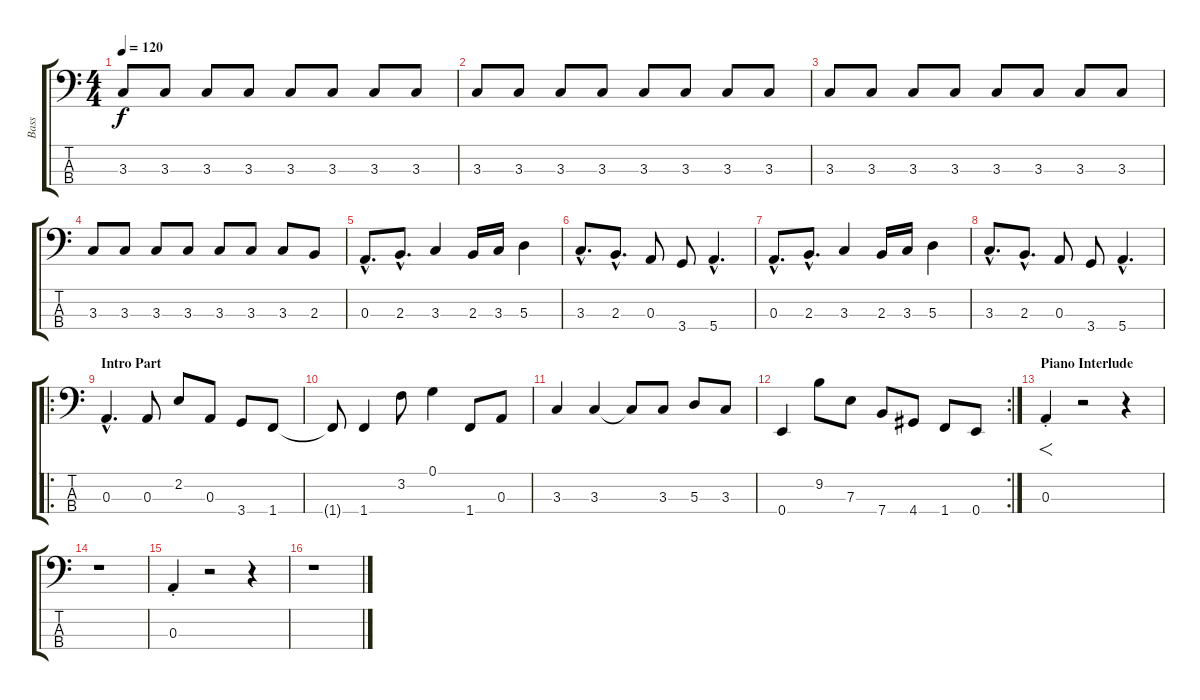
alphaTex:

\track ("Bass" "Bass") {instrument electricbassfinger}
\staff {score tabs}
\tuning (G2 D2 A1 E1) {hide}
\ts (4 4)
\tempo 120
\clef f4
\ks c
3.3.8{dy f} 3.3.8 3.3.8 3.3.8 3.3.8 3.3.8 3.3.8 3.3.8 |
3.3.8 3.3.8 3.3.8 3.3.8 3.3.8 3.3.8 3.3.8 3.3.8 |
3.3.8 3.3.8 3.3.8 3.3.8 3.3.8 3.3.8 3.3.8 3.3.8 |
3.3.8 3.3.8 3.3.8 3.3.8 3.3.8 3.3.8 3.3.8 2.3.8 |
0.3{hac}.8{d} 2.3{hac}.8{d} 3.3.4 2.3.16 3.3.16 5.3.4 |
3.3{hac}.8{d} 2.3{hac}.8{d} 0.3.8 3.4.8 5.4{hac}.4{d} |
0.3{hac}.8{d} 2.3{hac}.8{d} 3.3.4 2.3.16 3.3.16 5.3.4 |
3.3{hac}.8{d} 2.3{hac}.8{d} 0.3.8 3.4.8 5.4{hac}.4{d} |
\ro
\section ("" "Intro Part")
0.3{hac}.4{d} 0.3.8 2.2.8 0.3.8 3.4.8 1.4.8 |
1.4{t}.8 1.4.4 3.2.8 0.1.4 1.4.8 0.3.8 |
3.3.4 3.3.4 3.3{t}.8 3.3.8 5.3.8 3.3.8 |
\rc 2
0.4.4 9.2.8 7.3.8 7.4.8 4.4.8 1.4.8 0.4.8 |
\section ("" "Piano Interlude")
0.3{st}.4{f} r.2 r.4 |
r.1 |
0.3{st}.4 r.2 r.4 |
r.1
